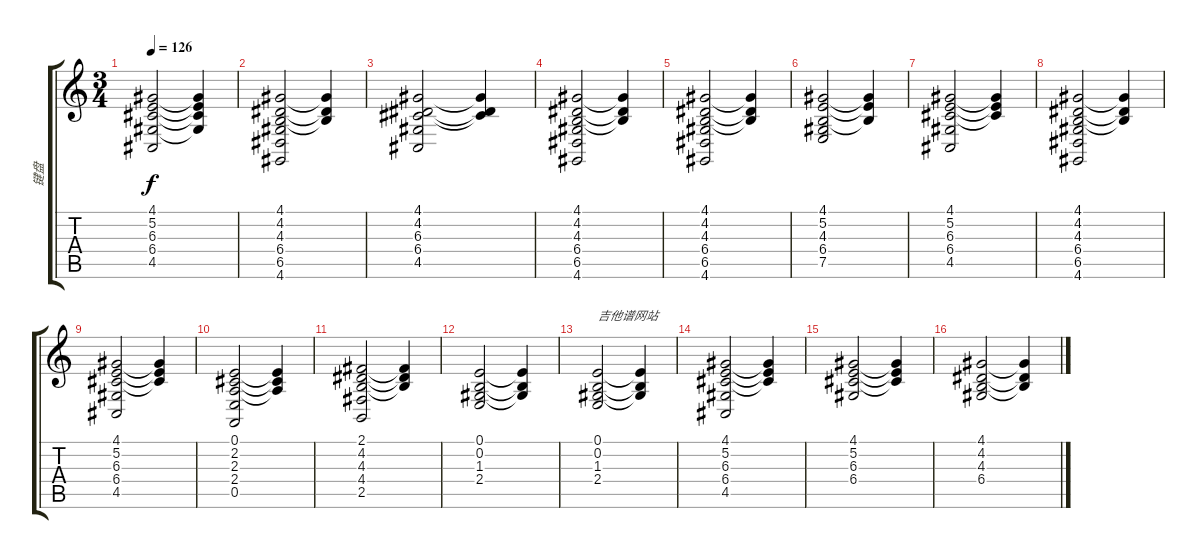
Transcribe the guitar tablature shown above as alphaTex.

\track ("键盘" "键盘") {instrument synthstrings2}
\staff {score tabs}
\tuning (E4 B3 G3 D3 A2 E2) {hide}
\ts (3 4)
\tempo 126
\clef g2
\ks c
(4.1 5.2 6.3 6.4 4.5).2{dy f} (4.1{t} 5.2{t} 6.3{t} 6.4{t}).4 |
(4.1 4.2 4.3 6.4 6.5 4.6).2 (4.1{t} 4.2{t} 4.3{t}).4 |
(4.1 4.2 6.3 6.4 4.5).2 (4.1{t} 4.2{t} 6.3{t}).4 |
(4.1 4.2 4.3 6.4 6.5 4.6).2 (4.1{t} 4.2{t} 4.3{t}).4 |
(4.1 4.2 4.3 6.4 6.5 4.6).2 (4.1{t} 4.2{t} 4.3{t}).4 |
(4.1 5.2 4.3 6.4 7.5).2 (4.1{t} 5.2{t} 4.3{t}).4 |
(4.1 5.2 6.3 6.4 4.5).2 (4.1{t} 5.2{t} 6.3{t}).4 |
(4.1 4.2 4.3 6.4 6.5 4.6).2 (4.1{t} 4.2{t} 4.3{t}).4 |
(4.1 5.2 6.3 6.4 4.5).2 (4.1{t} 5.2{t} 6.3{t}).4 |
(0.1 2.2 2.3 2.4 0.5).2 (0.1{t} 2.2{t} 2.3{t}).4 |
(2.1 4.2 4.3 4.4 2.5).2 (2.1{t} 4.2{t} 4.3{t}).4 |
(0.1 0.2 1.3 2.4).2 (0.1{t} 0.2{t} 1.3{t}).4 |
(0.1 0.2 1.3 2.4).2{txt "吉他谱网站"} (0.1{t} 0.2{t} 1.3{t}).4 |
(4.1 5.2 6.3 6.4 4.5).2 (4.1{t} 5.2{t} 6.3{t}).4 |
(4.1 5.2 6.3 6.4).2 (4.1{t} 5.2{t} 6.3{t}).4 |
(4.1 4.2 4.3 6.4).2 (4.1{t} 4.2{t} 4.3{t}).4
